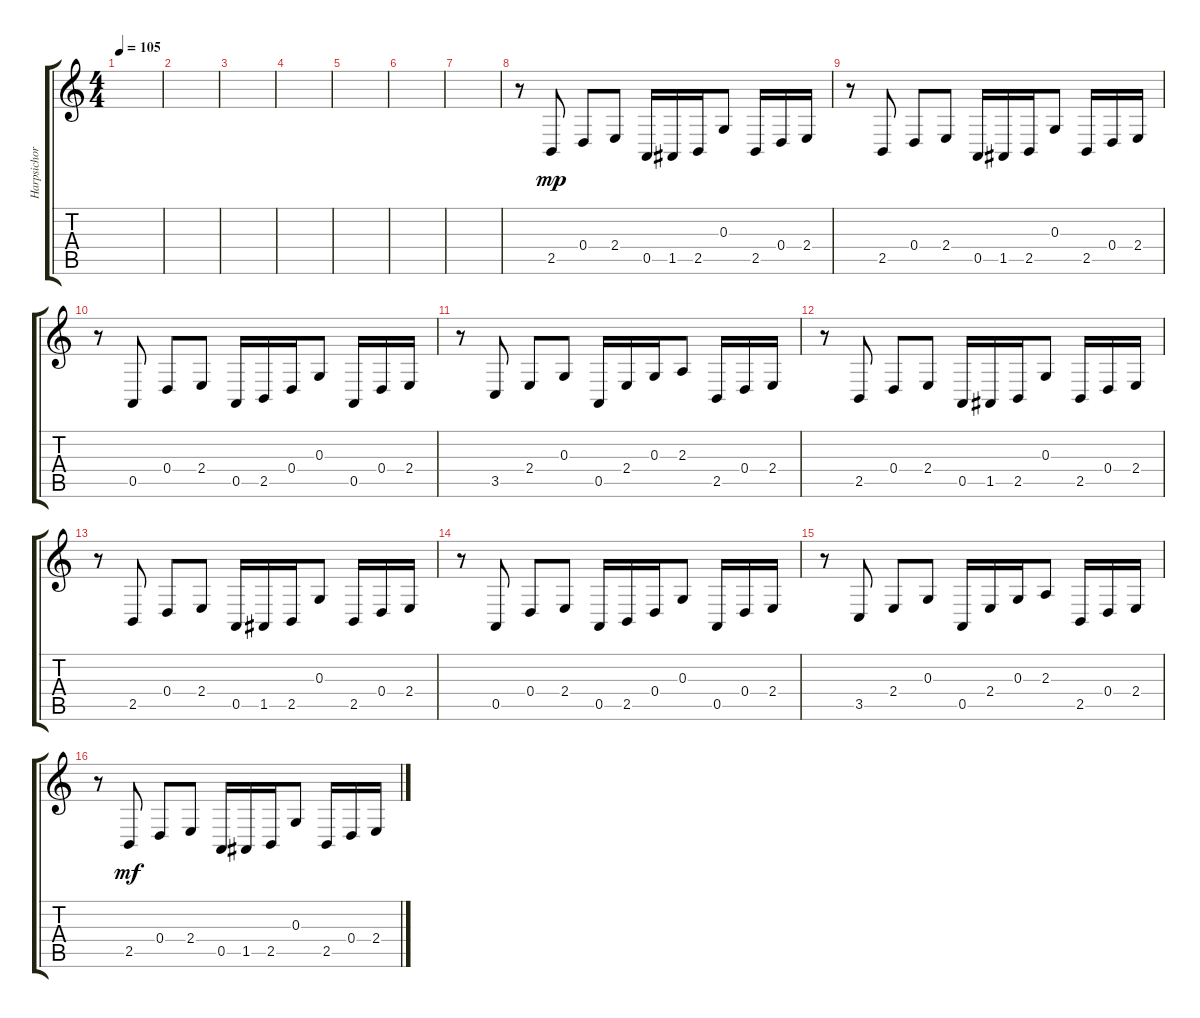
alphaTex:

\track ("Harpsichord" "Harpsichor") {instrument harpsichord}
\staff {score tabs}
\tuning (E4 B3 G3 D3 A2 E2) {hide}
\ts (4 4)
\tempo 105
\clef g2
\ks c
|
|
|
|
|
|
|
r.8 2.5.8{dy mp} 0.4.8 2.4.8 0.5.16 1.5.16 2.5.16 0.3.8 2.5.16 0.4.16 2.4.16 |
r.8 2.5.8 0.4.8 2.4.8 0.5.16 1.5.16 2.5.16 0.3.8 2.5.16 0.4.16 2.4.16 |
r.8 0.5.8 0.4.8 2.4.8 0.5.16 2.5.16 0.4.16 0.3.8 0.5.16 0.4.16 2.4.16 |
r.8 3.5.8 2.4.8 0.3.8 0.5.16 2.4.16 0.3.16 2.3.8 2.5.16 0.4.16 2.4.16 |
r.8 2.5.8 0.4.8 2.4.8 0.5.16 1.5.16 2.5.16 0.3.8 2.5.16 0.4.16 2.4.16 |
r.8 2.5.8 0.4.8 2.4.8 0.5.16 1.5.16 2.5.16 0.3.8 2.5.16 0.4.16 2.4.16 |
r.8 0.5.8 0.4.8 2.4.8 0.5.16 2.5.16 0.4.16 0.3.8 0.5.16 0.4.16 2.4.16 |
r.8 3.5.8 2.4.8 0.3.8 0.5.16 2.4.16 0.3.16 2.3.8 2.5.16 0.4.16 2.4.16 |
r.8 2.5.8{dy mf} 0.4.8 2.4.8 0.5.16 1.5.16 2.5.16 0.3.8 2.5.16 0.4.16 2.4.16
